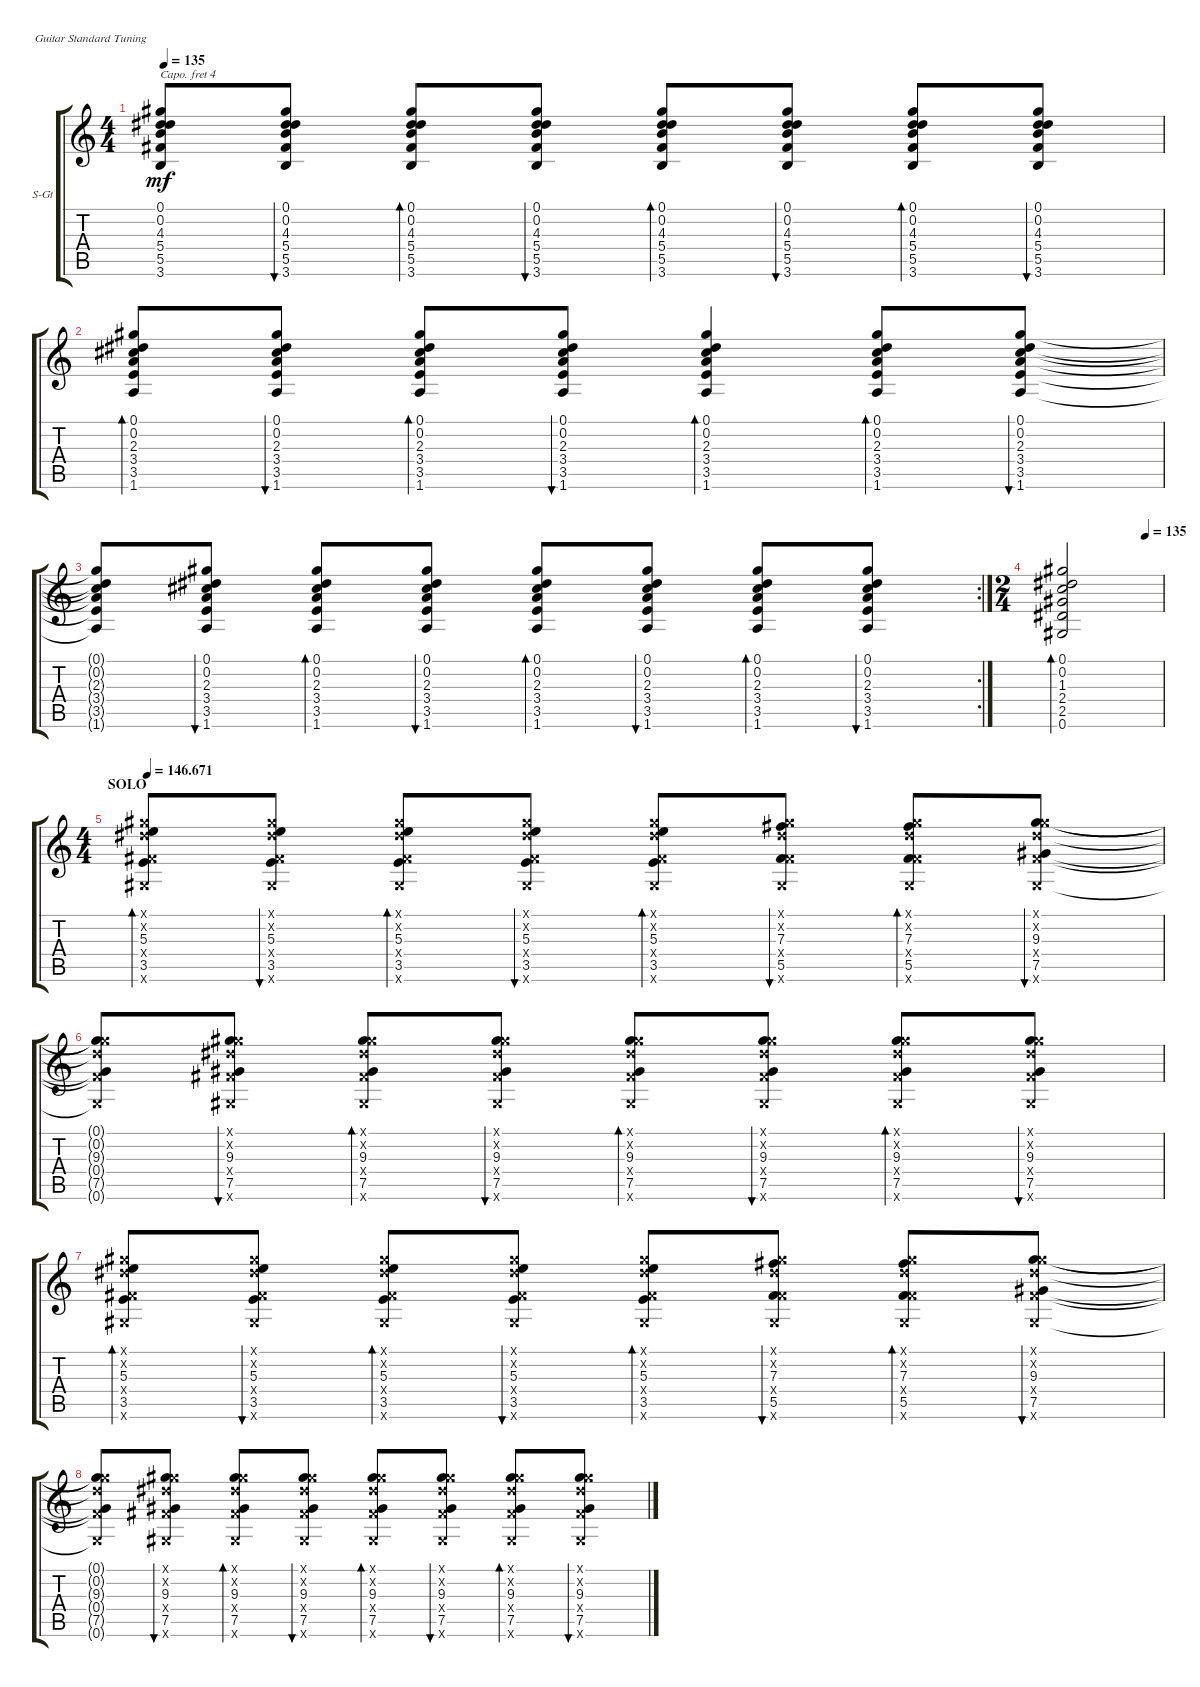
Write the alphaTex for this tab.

\defaultSystemsLayout 4
\bracketExtendMode groupsimilarinstruments
\firstSystemTrackNameOrientation horizontal
\otherSystemsTrackNameOrientation horizontal
\track ("Steel Guitar" "S-Gt") {instrument acousticguitarsteel}
\staff {score tabs}
\capo 4
\tuning (E4 B3 G3 D3 A2 E2)
\ts (4 4)
\tempo 135
\clef g2
\ks aminor
(3.6{t} 5.5{t} 5.4{t} 4.3{t} 0.2{t} 0.1{t}).8{dy mf} (3.6 5.5 5.4 4.3 0.2 0.1).8{bu 30} (3.6 5.5 5.4 4.3 0.2 0.1).8{bd 30} (3.6 5.5 5.4 4.3 0.2 0.1).8{bu 30} (3.6 5.5 5.4 4.3 0.2 0.1).8{bd 30} (3.6 5.5 5.4 4.3 0.2 0.1).8{bu 30} (3.6 5.5 5.4 4.3 0.2 0.1).8{bd 30} (3.6 5.5 5.4 4.3 0.2 0.1).8{bu 30} |
(3.5 3.4 2.3 0.2 0.1 1.6).8{bd 30} (3.5 3.4 2.3 0.2 0.1 1.6).8{bu 30} (3.5 3.4 2.3 0.2 0.1 1.6).8{bd 30} (3.5 3.4 2.3 0.2 0.1 1.6).8{bu 30} (3.5 3.4 2.3 0.2 0.1 1.6).4{bd 30} (3.5 3.4 2.3 0.2 0.1 1.6).8{bd 30} (3.5 3.4 2.3 0.2 0.1 1.6).8{bu 30} |
\rc 2
(3.5{t} 3.4{t} 2.3{t} 0.2{t} 0.1{t} 1.6{t}).8 (3.5 3.4 2.3 0.2 0.1 1.6).8{bu 30} (3.5 3.4 2.3 0.2 0.1 1.6).8{bd 30} (3.5 3.4 2.3 0.2 0.1 1.6).8{bu 30} (3.5 3.4 2.3 0.2 0.1 1.6).8{bd 30} (3.5 3.4 2.3 0.2 0.1 1.6).8{bu 30} (3.5 3.4 2.3 0.2 0.1 1.6).8{bd 30} (3.5 3.4 2.3 0.2 0.1 1.6).8{bu 30} |
\ts (2 4)
\tempo (135 0.825)
(0.6 2.5 2.4 1.3 0.2 0.1).2{bd 30} |
\ts (4 4)
\section ("" "SOLO")
\tempo
146.671 (3.5 5.3 0.4{x} 0.6{x} 0.2{x} 0.1{x}).8{bd 30} (3.5 5.3 0.4{x} 0.6{x} 0.2{x} 0.1{x}).8{bu 30} (3.5 5.3 0.4{x} 0.6{x} 0.2{x} 0.1{x}).8{bd 30} (3.5 5.3 0.4{x} 0.6{x} 0.2{x} 0.1{x}).8{bu 30} (3.5 5.3 0.4{x} 0.6{x} 0.2{x} 0.1{x}).8{bd 30} (5.5 7.3 0.4{x} 0.6{x} 0.2{x} 0.1{x}).8{bu 30} (5.5 7.3 0.4{x} 0.6{x} 0.2{x} 0.1{x}).8{bd 30} (7.5 9.3 0.4{x} 0.6{x} 0.2{x} 0.1{x}).8{bu 30} |
(7.5{t} 9.3{t} 0.4{x t} 0.6{x t} 0.2{x t} 0.1{x t}).8 (7.5 9.3 0.4{x} 0.6{x} 0.2{x} 0.1{x}).8{bu 30} (7.5 9.3 0.4{x} 0.6{x} 0.2{x} 0.1{x}).8{bd 30} (7.5 9.3 0.4{x} 0.6{x} 0.2{x} 0.1{x}).8{bu 30} (7.5 9.3 0.4{x} 0.6{x} 0.2{x} 0.1{x}).8{bd 30} (7.5 9.3 0.4{x} 0.6{x} 0.2{x} 0.1{x}).8{bu 30} (7.5 9.3 0.4{x} 0.6{x} 0.2{x} 0.1{x}).8{bd 30} (7.5 9.3 0.4{x} 0.6{x} 0.2{x} 0.1{x}).8{bu 30} |
(3.5 5.3 0.4{x} 0.6{x} 0.2{x} 0.1{x}).8{bd 30} (3.5 5.3 0.4{x} 0.6{x} 0.2{x} 0.1{x}).8{bu 30} (3.5 5.3 0.4{x} 0.6{x} 0.2{x} 0.1{x}).8{bd 30} (3.5 5.3 0.4{x} 0.6{x} 0.2{x} 0.1{x}).8{bu 30} (3.5 5.3 0.4{x} 0.6{x} 0.2{x} 0.1{x}).8{bd 30} (5.5 7.3 0.4{x} 0.6{x} 0.2{x} 0.1{x}).8{bu 30} (5.5 7.3 0.4{x} 0.6{x} 0.2{x} 0.1{x}).8{bd 30} (7.5 9.3 0.4{x} 0.6{x} 0.2{x} 0.1{x}).8{bu 30} |
(7.5{t} 9.3{t} 0.4{x t} 0.6{x t} 0.2{x t} 0.1{x t}).8 (7.5 9.3 0.4{x} 0.6{x} 0.2{x} 0.1{x}).8{bu 30} (7.5 9.3 0.4{x} 0.6{x} 0.2{x} 0.1{x}).8{bd 30} (7.5 9.3 0.4{x} 0.6{x} 0.2{x} 0.1{x}).8{bu 30} (7.5 9.3 0.4{x} 0.6{x} 0.2{x} 0.1{x}).8{bd 30} (7.5 9.3 0.4{x} 0.6{x} 0.2{x} 0.1{x}).8{bu 30} (7.5 9.3 0.4{x} 0.6{x} 0.2{x} 0.1{x}).8{bd 30} (7.5 9.3 0.4{x} 0.6{x} 0.2{x} 0.1{x}).8{bu 30}
